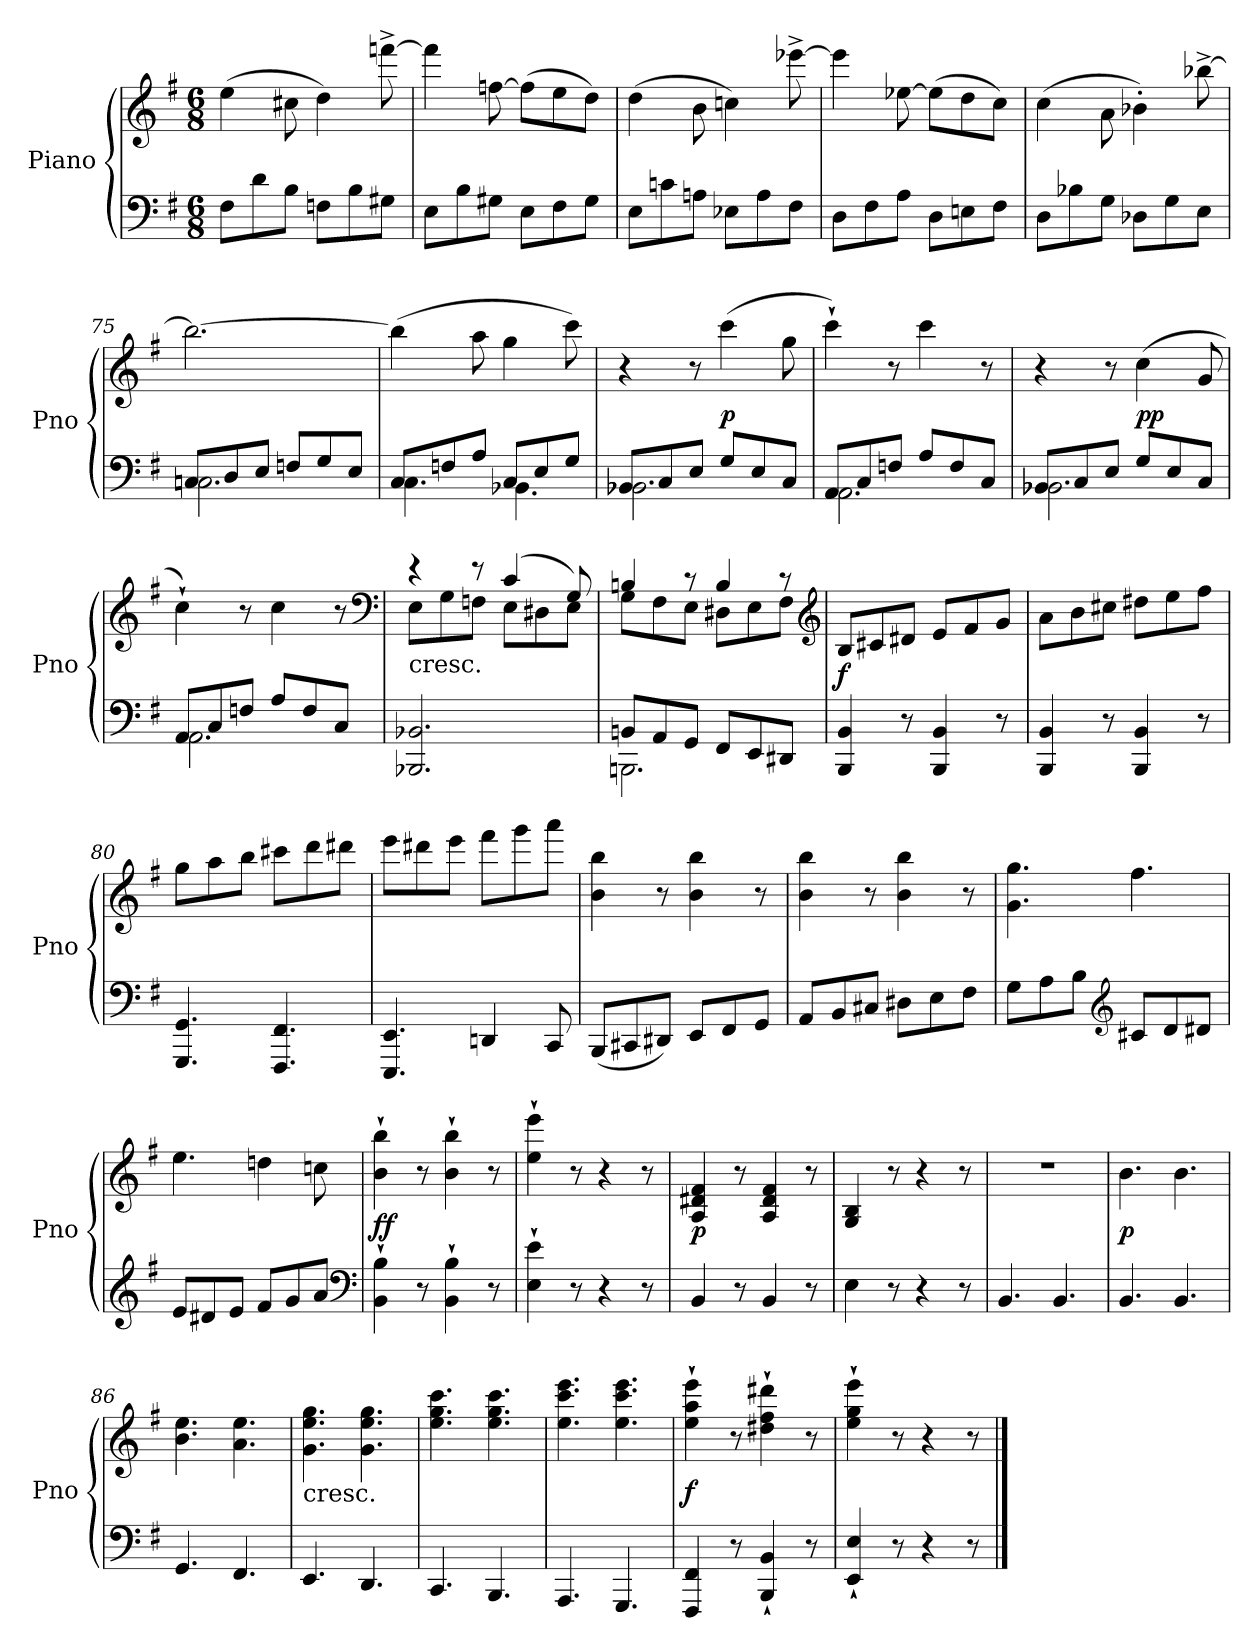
**kern	**kern	**dynam
*part1	*part1	*part1
*staff2	*staff1	*staff1/2
*I"Piano	*	*
*I'Pno	*	*
*clefF4	*clefG2	*
*k[f#]	*k[f#]	*
*e:	*e:	*
*M6/8	*M6/8	*
=	=	=
8F#\L	(4ee\	.
8d\	.	.
8B\J	8cc#X\	.
8Fn\L	4dd\)	.
8B\	.	.
8G#X\J	[8fffn^\	.
=73	=73	=73
8E\L	4fff\]	.
8B\	.	.
8G#X\J	[8ffn\	.
8E\L	(8ff\L]	.
8F#\	8ee\	.
8G#\J	8dd\J)	.
=	=	=
8E\L	(4dd\	.
8cn\	.	.
8An\J	8b\	.
8E-X\L	4ccn\)	.
8A\	.	.
8F#\J	[8eee-X^\	.
=74	=74	=74
8D\L	4eee-\]	.
8F#\	.	.
8A\J	[8ee-X\	.
8D\L	(8ee-\L]	.
8En\	8dd\	.
8F#\J	8cc\J)	.
=	=	=
8D\L	(4cc\	.
8B-X\	.	.
8G\J	8a\	.
8D-X\L	4b-X'\)	.
8G\	.	.
8E\J	[8bb-X^\	.
=75	=75	=75
*^	*	*
8Cn/L	2.Cn\	2.bb-\_	.
8D/	.	.	.
8E/J	.	.	.
8Fn/L	.	.	.
8G/	.	.	.
8E/J	.	.	.
=	=	=	=
8C/L	4.C\	(4bb-\]	.
8Fn/	.	.	.
8A/J	.	8aa\	.
8C/L	4.BB-X\	4gg\	.
8E/	.	.	.
8G/J	.	8ccc\)	.
=76	=76	=76	=76
8BB-X/L	2.BB-X\	4r	.
8C/	.	.	.
8E/J	.	8r	.
8G/L	.	(4ccc\	p
8E/	.	.	.
8C/J	.	8gg\	.
=	=	=	=
8AA/L	2.AA\	4ccc`\)	.
8C/	.	.	.
8Fn/J	.	8r	.
8A/L	.	4ccc\	.
8F/	.	.	.
8C/J	.	8r	.
=77	=77	=77	=77
8BB-X/L	2.BB-X\	4r	.
8C/	.	.	.
8E/J	.	8r	.
8G/L	.	(4cc\	pp
8E/	.	.	.
8C/J	.	8g/	.
=	=	=	=
8AA/L	2.AA\	4cc`\)	.
8C/	.	.	.
8Fn/J	.	8r	.
8A/L	.	4cc\	.
8F/	.	.	.
8C/J	.	8r	.
*v	*v	*	*
*	*clefF4	*
=78	=78	=78
*	*^	*
!	!LO:TX:c:t=cresc.	!	!
2.BBB-X/ 2.BB-X/	4r	8E\L	.
.	.	8G\	.
.	8r	8Fn\J	.
.	(4c/	8E\L	.
.	.	8D#X\	.
.	8G/)	8E\J	.
=	=	=	=
*^	*	*	*
8BBn/L	2.BBBn\	4Bn/	8G\L	.
8AA/	.	.	8F#\	.
8GG/J	.	8r	8E\J	.
8FF#/L	.	4B/	8D#X\L	.
8EE/	.	.	8E\	.
8DD#X/J	.	8r	8F#\J	.
*v	*v	*	*	*
*	*v	*v	*
*	*clefG2	*
=79	=79	=79
4BBB/ 4BB/	8B/L	f
.	8c#X/	.
8r	8d#X/J	.
4BBB/ 4BB/	8e/L	.
.	8f#/	.
8r	8g/J	.
=	=	=
4BBB/ 4BB/	8a\L	.
.	8b\	.
8r	8cc#X\J	.
4BBB/ 4BB/	8dd#X\L	.
.	8ee\	.
8r	8ff#\J	.
=80	=80	=80
4.GGG/ 4.GG/	8gg\L	.
.	8aa\	.
.	8bb\J	.
4.FFF#/ 4.FF#/	8ccc#X\L	.
.	8ddd\	.
.	8ddd#X\J	.
=	=	=
4.EEE/ 4.EE/	8eee\L	.
.	8ddd#X\	.
.	8eee\J	.
4DDn/	8fff#\L	.
.	8ggg\	.
8CC/	8aaa\J	.
=81	=81	=81
(8BBB/L	4b\ 4bb\	.
8CC#X/	.	.
8DD#X/J)	8r	.
8EE/L	4b\ 4bb\	.
8FF#/	.	.
8GG/J	8r	.
=	=	=
8AA/L	4b\ 4bb\	.
8BB/	.	.
8C#X/J	8r	.
8D#X\L	4b\ 4bb\	.
8E\	.	.
8F#\J	8r	.
=82	=82	=82
8G\L	4.g\ 4.gg\	.
8A\	.	.
8B\J	.	.
*clefG2	*	*
8c#X/L	4.ff#\	.
8d/	.	.
8d#X/J	.	.
=	=	=
8e/L	4.ee\	.
8d#X/	.	.
8e/J	.	.
8f#/L	4ddn\	.
8g/	.	.
8a/J	8ccn\	.
*clefF4	*	*
=83	=83	=83
4BB`\ 4B`\	4b`\ 4bb`\	ff
8r	8r	.
4BB`\ 4B`\	4b`\ 4bb`\	.
8r	8r	.
=	=	=
4E`\ 4e`\	4ee`\ 4eee`\	.
8r	8r	.
4r	4r	.
8r	8r	.
=84	=84	=84
4BB/	4A/ 4d#X/ 4f#/	p
8r	8r	.
4BB/	4A/ 4d#/ 4f#/	.
8r	8r	.
=	=	=
4E\	4G/ 4B/	.
8r	8r	.
4r	4r	.
8r	8r	.
=85	=85	=85
4.BB/	2.r	.
4.BB/	.	.
=	=	=
4.BB/	4.b\	p
4.BB/	4.b\	.
=86	=86	=86
4.GG/	4.b\ 4.ee\	.
4.FF#/	4.a\ 4.ee\	.
=	=	=
!	!LO:TX:c:t=cresc.	!
4.EE/	4.g\ 4.ee\ 4.gg\	.
4.DD/	4.g\ 4.ee\ 4.gg\	.
=87	=87	=87
4.CC/	4.ee\ 4.gg\ 4.ccc\	.
4.BBB/	4.ee\ 4.gg\ 4.ccc\	.
=	=	=
4.AAA/	4.ee\ 4.ccc\ 4.eee\	.
4.GGG/	4.ee\ 4.ccc\ 4.eee\	.
=88	=88	=88
4FFF#/ 4FF#/	4ee`\ 4aa`\ 4eee`\	f
8r	8r	.
4BBB`/ 4BB`/	4dd#X`\ 4ff#`\ 4ddd#X`\	.
8r	8r	.
=89	=89	=89
4EE`/ 4E`/	4ee`\ 4gg`\ 4eee`\	.
8r	8r	.
4r	4r	.
8r	8r	.
==	==	==
*-	*-	*-
